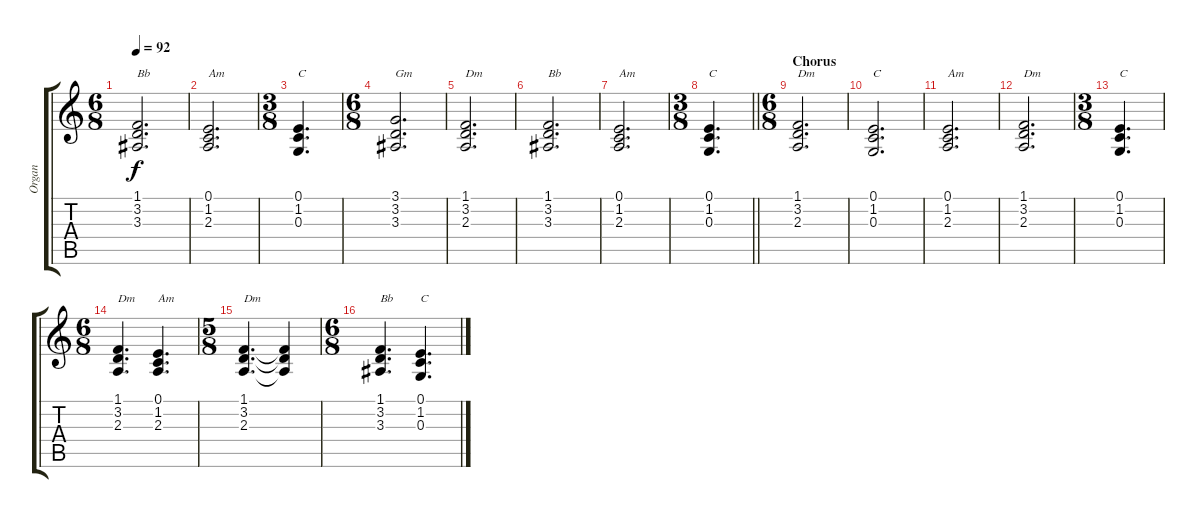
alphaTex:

\track ("Organ" "Organ") {instrument percussiveorgan}
\staff {score tabs}
\tuning (E4 B3 G3 D3 A2 E2) {hide}
\ts (6 8)
\tempo 92
\clef g2
\ks c
(1.1 3.2 3.3).2{d txt "Bb" dy f} |
(0.1 1.2 2.3).2{d txt "Am"} |
\ts (3 8)
(0.1 1.2 0.3).4{d txt "C"} |
\ts (6 8)
(3.1 3.2 3.3).2{d txt "Gm"} |
(1.1 3.2 2.3).2{d txt "Dm"} |
(1.1 3.2 3.3).2{d txt "Bb"} |
(0.1 1.2 2.3).2{d txt "Am"} |
\ts (3 8)
\barLineRight lightlight
(0.1 1.2 0.3).4{d txt "C"} |
\ts (6 8)
\section ("" "Chorus")
(1.1 3.2 2.3).2{d txt "Dm"} |
(0.1 1.2 0.3).2{d txt "C"} |
(0.1 1.2 2.3).2{d txt "Am"} |
(1.1 3.2 2.3).2{d txt "Dm"} |
\ts (3 8)
(0.1 1.2 0.3).4{d txt "C"} |
\ts (6 8)
(1.1 3.2 2.3).4{d txt "Dm"} (0.1 1.2 2.3).4{d txt "Am"} |
\ts (5 8)
(1.1 3.2 2.3).4{d txt "Dm"} (1.1{t} 3.2{t} 2.3{t}).4 |
\ts (6 8)
(1.1 3.2 3.3).4{d txt "Bb"} (0.1 1.2 0.3).4{d txt "C"}
